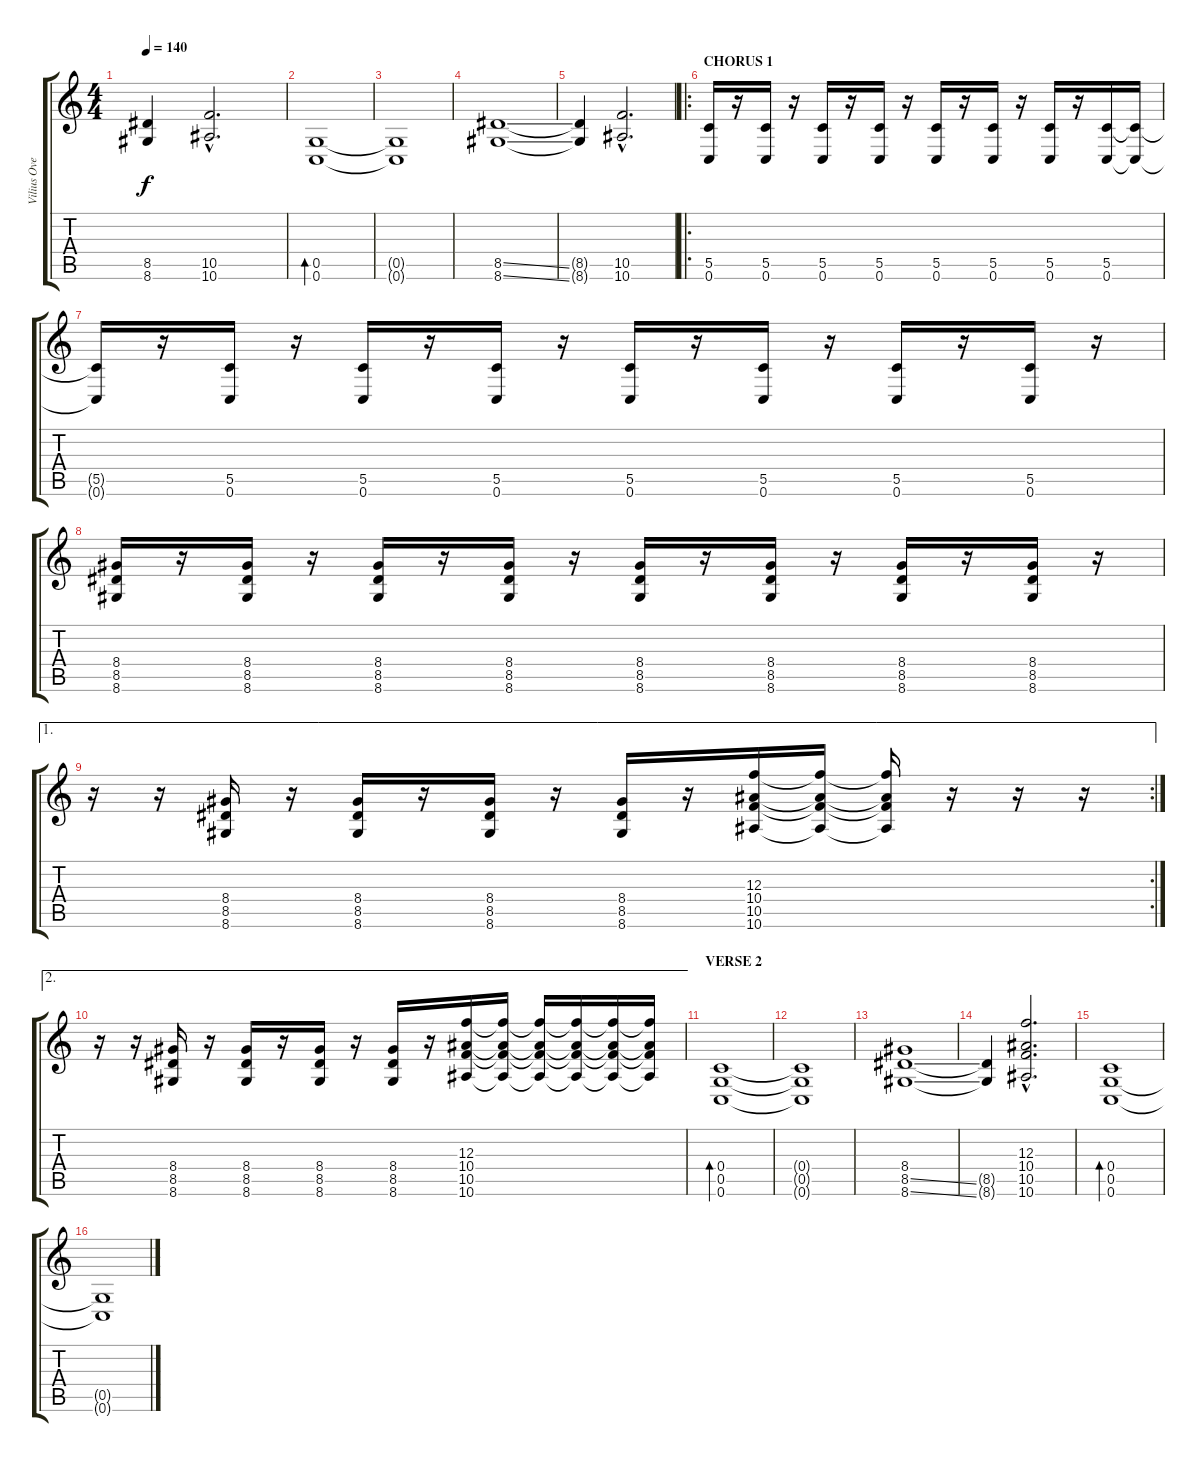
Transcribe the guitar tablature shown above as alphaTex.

\track ("Vilius Overdub" "Vilius Ove") {instrument distortionguitar}
\staff {score tabs}
\tuning (D4 A3 F3 C3 G2 C2) {hide}
\ts (4 4)
\tempo 140
\clef g2
\ks c
(8.5{t} 8.6{t}).4{dy f} (10.5{hac} 10.6{hac}).2{d} |
(0.5 0.6).1{bd 120 instrument electricguitarjazz} |
(0.5{t} 0.6{t}).1 |
(8.5{ss} 8.6{ss}).1 |
(8.5{t} 8.6{t}).4 (10.5{hac} 10.6{hac}).2{d instrument distortionguitar} |
\ro
\section ("" "CHORUS 1")
(5.5 0.6).16 r.16 (5.5 0.6).16 r.16 (5.5 0.6).16 r.16 (5.5 0.6).16 r.16 (5.5 0.6).16 r.16 (5.5 0.6).16 r.16 (5.5 0.6).16 r.16 (5.5 0.6).16 (5.5{t} 0.6{t}).16 |
(5.5{t} 0.6{t}).16 r.16 (5.5 0.6).16 r.16 (5.5 0.6).16 r.16 (5.5 0.6).16 r.16 (5.5 0.6).16 r.16 (5.5 0.6).16 r.16 (5.5 0.6).16 r.16 (5.5 0.6).16 r.16 |
(8.4 8.5 8.6).16 r.16 (8.4 8.5 8.6).16 r.16 (8.4 8.5 8.6).16 r.16 (8.4 8.5 8.6).16 r.16 (8.4 8.5 8.6).16 r.16 (8.4 8.5 8.6).16 r.16 (8.4 8.5 8.6).16 r.16 (8.4 8.5 8.6).16 r.16 |
\ae 1
\rc 2
r.16 r.16 (8.4 8.5 8.6).16 r.16 (8.4 8.5 8.6).16 r.16 (8.4 8.5 8.6).16 r.16 (8.4 8.5 8.6).16 r.16 (12.3 10.4 10.5 10.6).16 (12.3{t} 10.4{t} 10.5{t} 10.6{t}).16 (12.3{t} 10.4{t} 10.5{t} 10.6{t}).16 r.16 r.16 r.16 |
\ae 2
r.16 r.16 (8.4 8.5 8.6).16 r.16 (8.4 8.5 8.6).16 r.16 (8.4 8.5 8.6).16 r.16 (8.4 8.5 8.6).16 r.16 (12.3 10.4 10.5 10.6).16 (12.3{t} 10.4{t} 10.5{t} 10.6{t}).16 (12.3{t} 10.4{t} 10.5{t} 10.6{t}).16 (12.3{t} 10.4{t} 10.5{t} 10.6{t}).16 (12.3{t} 10.4{t} 10.5{t} 10.6{t}).16 (12.3{t} 10.4{t} 10.5{t} 10.6{t}).16 |
\section ("" "VERSE 2")
(0.4 0.5 0.6).1{bd 120 instrument electricguitarjazz} |
(0.4{t} 0.5{t} 0.6{t}).1 |
(8.4 8.5{ss} 8.6{ss}).1 |
(8.5{t} 8.6{t}).4 (12.3{hac} 10.4{hac} 10.5{hac} 10.6{hac}).2{d} |
(0.4 0.5 0.6).1{bd 120 instrument electricguitarjazz} |
(0.5{t} 0.6{t}).1
